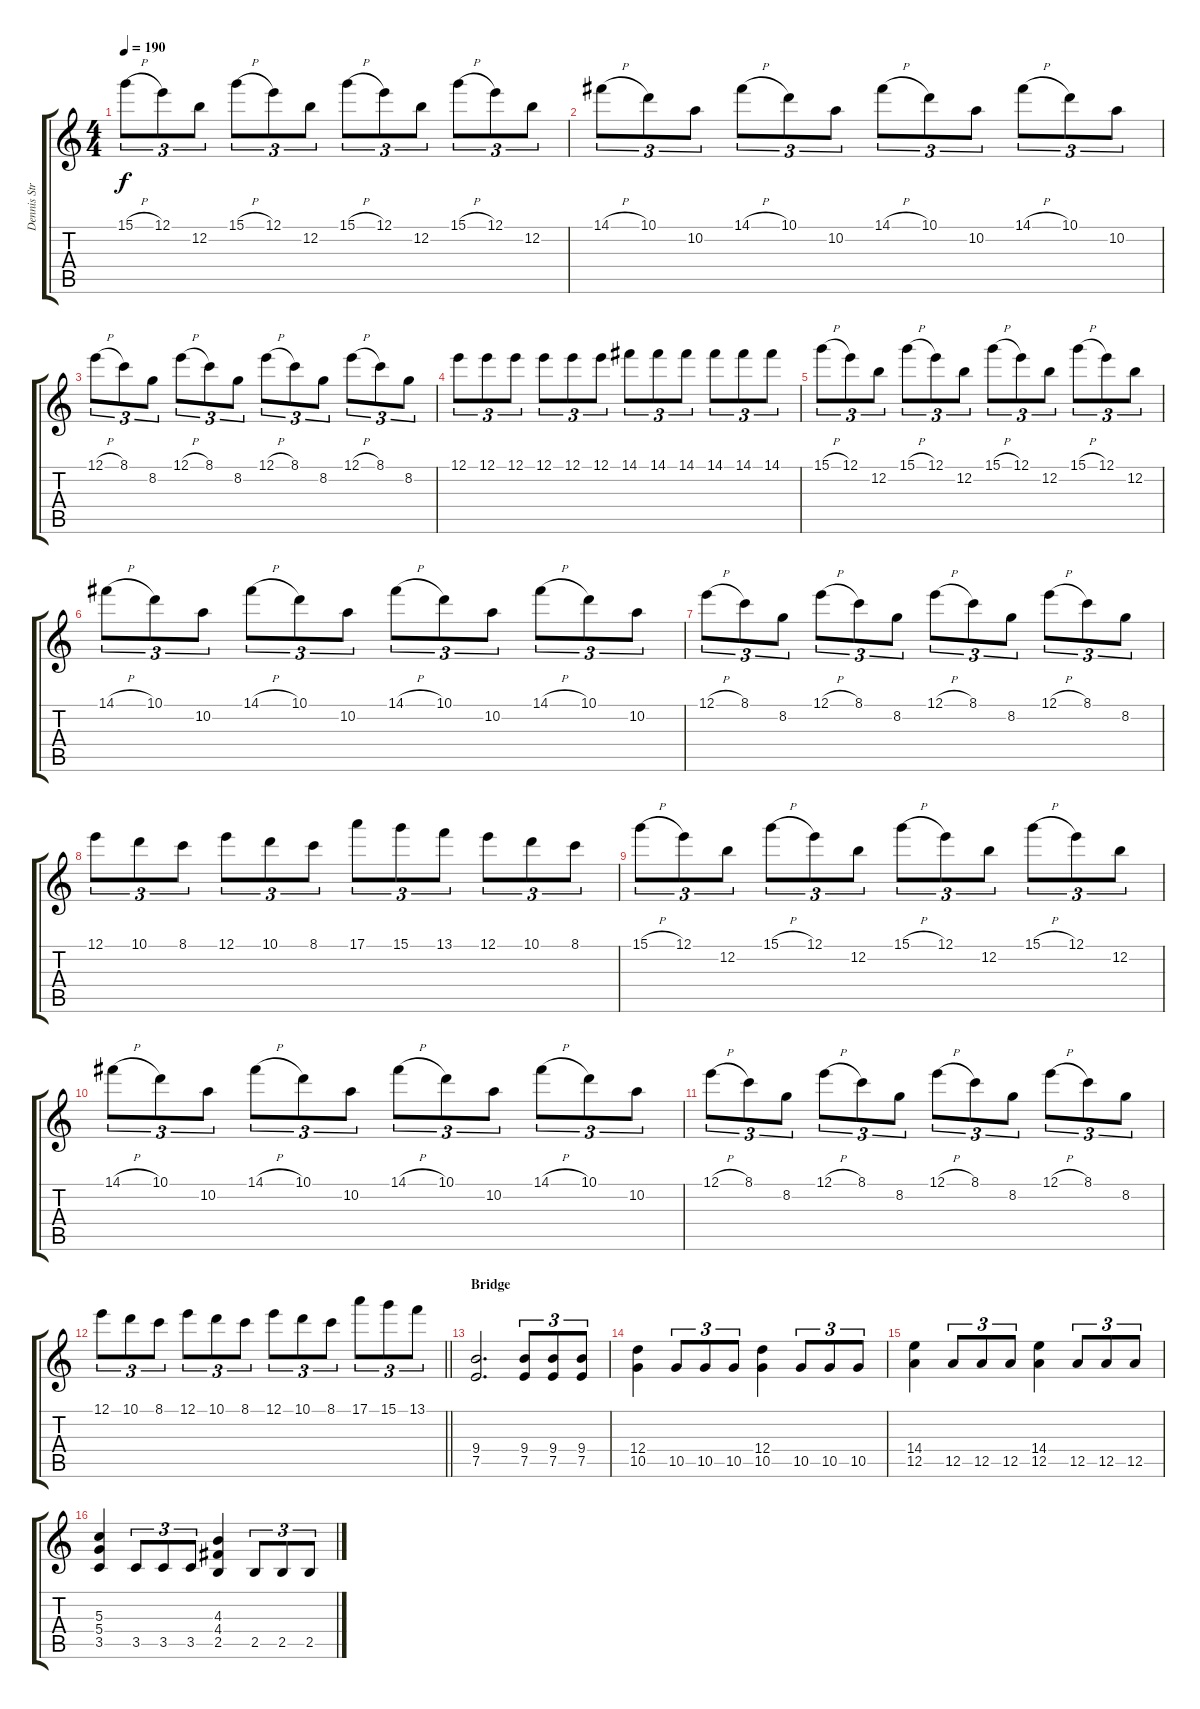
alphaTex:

\track ("Dennis Straton" "Dennis Str") {instrument distortionguitar}
\staff {score tabs}
\tuning (E4 B3 G3 D3 A2 E2) {hide}
\ts (4 4)
\tempo 190
\clef g2
\ks c
15.1{h}.8{tu (3 2) dy f} 12.1.8{tu (3 2)} 12.2.8{tu (3 2)} 15.1{h}.8{tu (3 2)} 12.1.8{tu (3 2)} 12.2.8{tu (3 2)} 15.1{h}.8{tu (3 2)} 12.1.8{tu (3 2)} 12.2.8{tu (3 2)} 15.1{h}.8{tu (3 2)} 12.1.8{tu (3 2)} 12.2.8{tu (3 2)} |
14.1{h}.8{tu (3 2)} 10.1.8{tu (3 2)} 10.2.8{tu (3 2)} 14.1{h}.8{tu (3 2)} 10.1.8{tu (3 2)} 10.2.8{tu (3 2)} 14.1{h}.8{tu (3 2)} 10.1.8{tu (3 2)} 10.2.8{tu (3 2)} 14.1{h}.8{tu (3 2)} 10.1.8{tu (3 2)} 10.2.8{tu (3 2)} |
12.1{h}.8{tu (3 2)} 8.1.8{tu (3 2)} 8.2.8{tu (3 2)} 12.1{h}.8{tu (3 2)} 8.1.8{tu (3 2)} 8.2.8{tu (3 2)} 12.1{h}.8{tu (3 2)} 8.1.8{tu (3 2)} 8.2.8{tu (3 2)} 12.1{h}.8{tu (3 2)} 8.1.8{tu (3 2)} 8.2.8{tu (3 2)} |
12.1.8{tu (3 2)} 12.1.8{tu (3 2)} 12.1.8{tu (3 2)} 12.1.8{tu (3 2)} 12.1.8{tu (3 2)} 12.1.8{tu (3 2)} 14.1.8{tu (3 2)} 14.1.8{tu (3 2)} 14.1.8{tu (3 2)} 14.1.8{tu (3 2)} 14.1.8{tu (3 2)} 14.1.8{tu (3 2)} |
15.1{h}.8{tu (3 2)} 12.1.8{tu (3 2)} 12.2.8{tu (3 2)} 15.1{h}.8{tu (3 2)} 12.1.8{tu (3 2)} 12.2.8{tu (3 2)} 15.1{h}.8{tu (3 2)} 12.1.8{tu (3 2)} 12.2.8{tu (3 2)} 15.1{h}.8{tu (3 2)} 12.1.8{tu (3 2)} 12.2.8{tu (3 2)} |
14.1{h}.8{tu (3 2)} 10.1.8{tu (3 2)} 10.2.8{tu (3 2)} 14.1{h}.8{tu (3 2)} 10.1.8{tu (3 2)} 10.2.8{tu (3 2)} 14.1{h}.8{tu (3 2)} 10.1.8{tu (3 2)} 10.2.8{tu (3 2)} 14.1{h}.8{tu (3 2)} 10.1.8{tu (3 2)} 10.2.8{tu (3 2)} |
12.1{h}.8{tu (3 2)} 8.1.8{tu (3 2)} 8.2.8{tu (3 2)} 12.1{h}.8{tu (3 2)} 8.1.8{tu (3 2)} 8.2.8{tu (3 2)} 12.1{h}.8{tu (3 2)} 8.1.8{tu (3 2)} 8.2.8{tu (3 2)} 12.1{h}.8{tu (3 2)} 8.1.8{tu (3 2)} 8.2.8{tu (3 2)} |
12.1.8{tu (3 2)} 10.1.8{tu (3 2)} 8.1.8{tu (3 2)} 12.1.8{tu (3 2)} 10.1.8{tu (3 2)} 8.1.8{tu (3 2)} 17.1.8{tu (3 2)} 15.1.8{tu (3 2)} 13.1.8{tu (3 2)} 12.1.8{tu (3 2)} 10.1.8{tu (3 2)} 8.1.8{tu (3 2)} |
15.1{h}.8{tu (3 2)} 12.1.8{tu (3 2)} 12.2.8{tu (3 2)} 15.1{h}.8{tu (3 2)} 12.1.8{tu (3 2)} 12.2.8{tu (3 2)} 15.1{h}.8{tu (3 2)} 12.1.8{tu (3 2)} 12.2.8{tu (3 2)} 15.1{h}.8{tu (3 2)} 12.1.8{tu (3 2)} 12.2.8{tu (3 2)} |
14.1{h}.8{tu (3 2)} 10.1.8{tu (3 2)} 10.2.8{tu (3 2)} 14.1{h}.8{tu (3 2)} 10.1.8{tu (3 2)} 10.2.8{tu (3 2)} 14.1{h}.8{tu (3 2)} 10.1.8{tu (3 2)} 10.2.8{tu (3 2)} 14.1{h}.8{tu (3 2)} 10.1.8{tu (3 2)} 10.2.8{tu (3 2)} |
12.1{h}.8{tu (3 2)} 8.1.8{tu (3 2)} 8.2.8{tu (3 2)} 12.1{h}.8{tu (3 2)} 8.1.8{tu (3 2)} 8.2.8{tu (3 2)} 12.1{h}.8{tu (3 2)} 8.1.8{tu (3 2)} 8.2.8{tu (3 2)} 12.1{h}.8{tu (3 2)} 8.1.8{tu (3 2)} 8.2.8{tu (3 2)} |
\barLineRight lightlight
12.1.8{tu (3 2)} 10.1.8{tu (3 2)} 8.1.8{tu (3 2)} 12.1.8{tu (3 2)} 10.1.8{tu (3 2)} 8.1.8{tu (3 2)} 12.1.8{tu (3 2)} 10.1.8{tu (3 2)} 8.1.8{tu (3 2)} 17.1.8{tu (3 2)} 15.1.8{tu (3 2)} 13.1.8{tu (3 2)} |
\section ("" "Bridge")
(9.4 7.5).2{d} (9.4 7.5).8{tu (3 2)} (9.4 7.5).8{tu (3 2)} (9.4 7.5).8{tu (3 2)} |
(12.4 10.5).4 10.5.8{tu (3 2)} 10.5.8{tu (3 2)} 10.5.8{tu (3 2)} (12.4 10.5).4 10.5.8{tu (3 2)} 10.5.8{tu (3 2)} 10.5.8{tu (3 2)} |
(14.4 12.5).4 12.5.8{tu (3 2)} 12.5.8{tu (3 2)} 12.5.8{tu (3 2)} (14.4 12.5).4 12.5.8{tu (3 2)} 12.5.8{tu (3 2)} 12.5.8{tu (3 2)} |
(5.3 5.4 3.5).4 3.5.8{tu (3 2)} 3.5.8{tu (3 2)} 3.5.8{tu (3 2)} (4.3 4.4 2.5).4 2.5.8{tu (3 2)} 2.5.8{tu (3 2)} 2.5.8{tu (3 2)}
